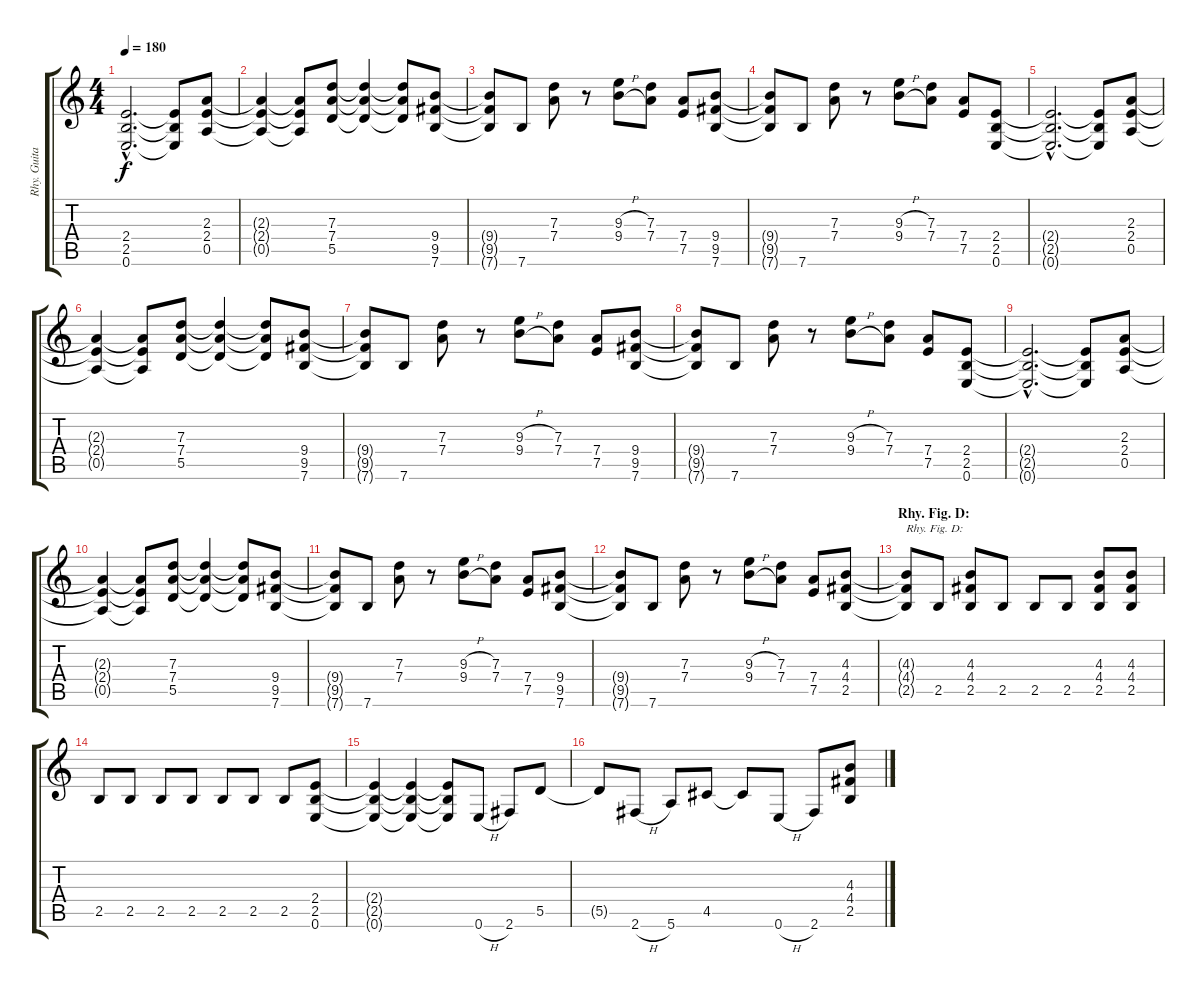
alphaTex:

\track ("Rhy. Guitar 2" "Rhy. Guita") {instrument distortionguitar}
\staff {score tabs}
\tuning (E4 B3 G3 D3 A2 E2) {hide}
\ts (4 4)
\tempo 180
\clef g2
\ks c
(2.4{hac t} 2.5{hac t} 0.6{hac t}).2{d dy f} (2.4{t} 2.5{t} 0.6{t}).8 (2.3 2.4 0.5).8 |
(2.3{t} 2.4{t} 0.5{t}).4 (2.3{t} 2.4{t} 0.5{t}).8 (7.3 7.4 5.5).8 (7.3{t} 7.4{t} 5.5{t}).4 (7.3{t} 7.4{t} 5.5{t}).8 (9.4 9.5 7.6).8 |
(9.4{t} 9.5{t} 7.6{t}).8 7.6.8 (7.3 7.4).8 r.8 (9.3{h} 9.4{h}).8 (7.3 7.4).8 (7.4 7.5).8 (9.4 9.5 7.6).8 |
(9.4{t} 9.5{t} 7.6{t}).8 7.6.8 (7.3 7.4).8 r.8 (9.3{h} 9.4{h}).8 (7.3 7.4).8 (7.4 7.5).8 (2.4 2.5 0.6).8 |
(2.4{hac t} 2.5{hac t} 0.6{hac t}).2{d} (2.4{t} 2.5{t} 0.6{t}).8 (2.3 2.4 0.5).8 |
(2.3{t} 2.4{t} 0.5{t}).4 (2.3{t} 2.4{t} 0.5{t}).8 (7.3 7.4 5.5).8 (7.3{t} 7.4{t} 5.5{t}).4 (7.3{t} 7.4{t} 5.5{t}).8 (9.4 9.5 7.6).8 |
(9.4{t} 9.5{t} 7.6{t}).8 7.6.8 (7.3 7.4).8 r.8 (9.3{h} 9.4{h}).8 (7.3 7.4).8 (7.4 7.5).8 (9.4 9.5 7.6).8 |
(9.4{t} 9.5{t} 7.6{t}).8 7.6.8 (7.3 7.4).8 r.8 (9.3{h} 9.4{h}).8 (7.3 7.4).8 (7.4 7.5).8 (2.4 2.5 0.6).8 |
(2.4{hac t} 2.5{hac t} 0.6{hac t}).2{d} (2.4{t} 2.5{t} 0.6{t}).8 (2.3 2.4 0.5).8 |
(2.3{t} 2.4{t} 0.5{t}).4 (2.3{t} 2.4{t} 0.5{t}).8 (7.3 7.4 5.5).8 (7.3{t} 7.4{t} 5.5{t}).4 (7.3{t} 7.4{t} 5.5{t}).8 (9.4 9.5 7.6).8 |
(9.4{t} 9.5{t} 7.6{t}).8 7.6.8 (7.3 7.4).8 r.8 (9.3{h} 9.4{h}).8 (7.3 7.4).8 (7.4 7.5).8 (9.4 9.5 7.6).8 |
(9.4{t} 9.5{t} 7.6{t}).8 7.6.8 (7.3 7.4).8 r.8 (9.3{h} 9.4{h}).8 (7.3 7.4).8 (7.4 7.5).8 (4.3 4.4 2.5).8 |
\section ("" "Rhy. Fig. D:")
(4.3{t} 4.4{t} 2.5{t}).8{txt "Rhy. Fig. D:"} 2.5.8 (4.3 4.4 2.5).8 2.5.8 2.5.8 2.5.8 (4.3 4.4 2.5).8 (4.3 4.4 2.5).8 |
2.5.8 2.5.8 2.5.8 2.5.8 2.5.8 2.5.8 2.5.8 (2.4 2.5 0.6).8 |
(2.4{t} 2.5{t} 0.6{t}).4 (2.4{t} 2.5{t} 0.6{t}).4 (2.4{t} 2.5{t} 0.6{t}).8 0.6{h}.8 2.6.8 5.5.8 |
5.5{t}.8 2.6{h}.8 5.6.8 4.5.8 4.5{t}.8 0.6{h}.8 2.6.8 (4.3 4.4 2.5).8
